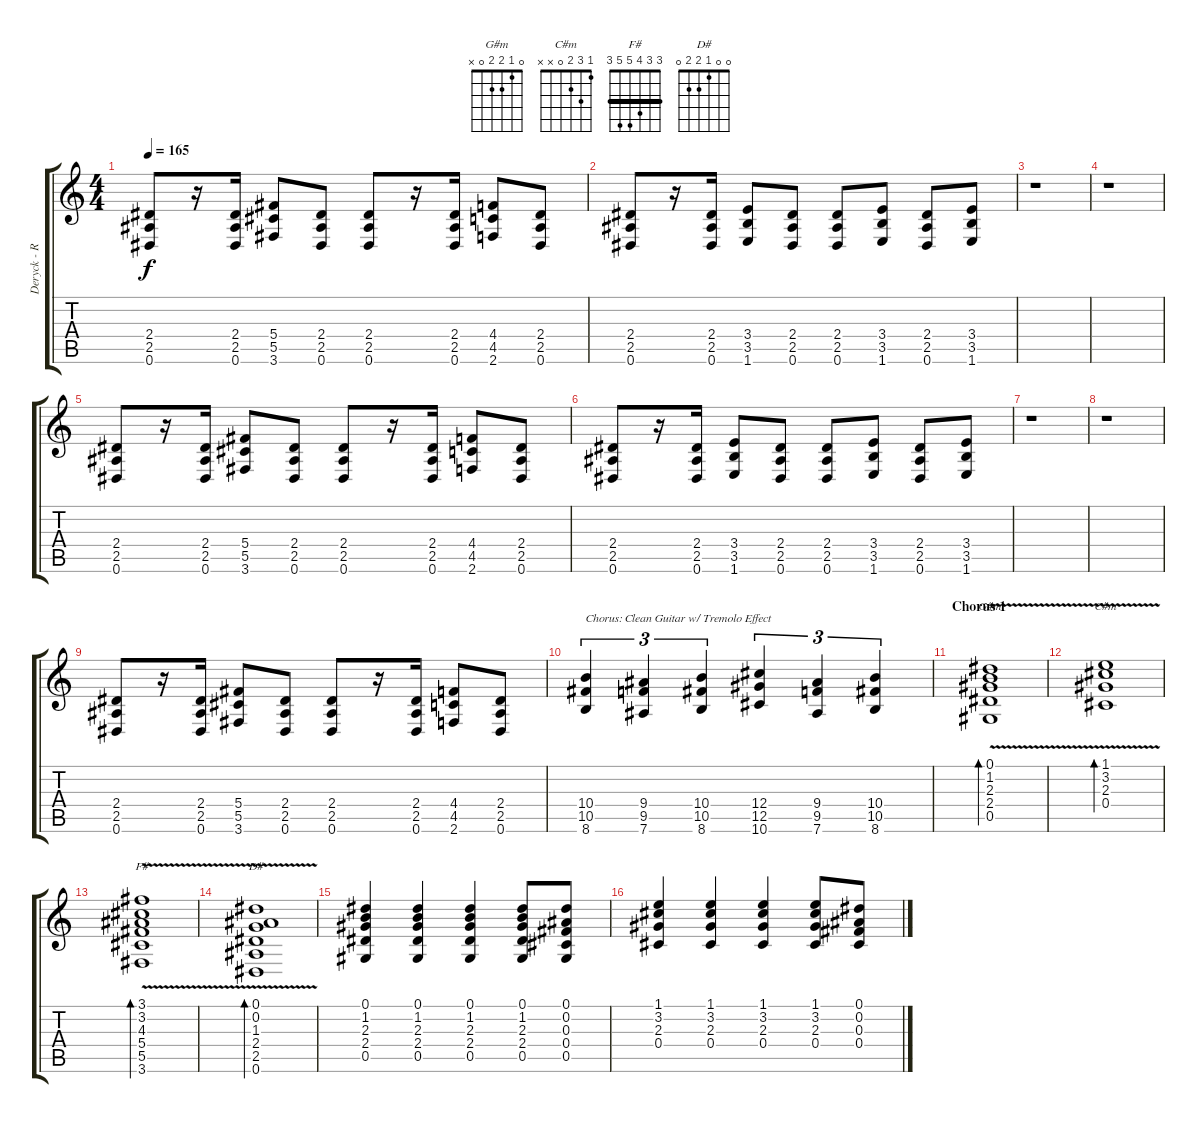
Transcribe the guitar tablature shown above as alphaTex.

\track ("Deryck - Rhythm Guitar" "Deryck - R") {instrument distortionguitar}
\staff {score tabs}
\tuning (Eb4 Bb3 Gb3 Db3 Ab2 Eb2) {hide}
\chord ("G#m" 0 1 2 2 0 x)
\chord ("C#m" 1 3 2 0 x x)
\chord ("F#" 3 3 4 5 5 3) {barre 3}
\chord ("D#" 0 0 1 2 2 0)
\ts (4 4)
\tempo 165
\clef g2
\ks c
(2.4 2.5 0.6).8{dy f} r.16 (2.4 2.5 0.6).16 (5.4 5.5 3.6).8 (2.4 2.5 0.6).8 (2.4 2.5 0.6).8 r.16 (2.4 2.5 0.6).16 (4.4 4.5 2.6).8 (2.4 2.5 0.6).8 |
(2.4 2.5 0.6).8 r.16 (2.4 2.5 0.6).16 (3.4 3.5 1.6).8 (2.4 2.5 0.6).8 (2.4 2.5 0.6).8 (3.4 3.5 1.6).8 (2.4 2.5 0.6).8 (3.4 3.5 1.6).8 |
r.1 |
r.1 |
(2.4 2.5 0.6).8 r.16 (2.4 2.5 0.6).16 (5.4 5.5 3.6).8 (2.4 2.5 0.6).8 (2.4 2.5 0.6).8 r.16 (2.4 2.5 0.6).16 (4.4 4.5 2.6).8 (2.4 2.5 0.6).8 |
(2.4 2.5 0.6).8 r.16 (2.4 2.5 0.6).16 (3.4 3.5 1.6).8 (2.4 2.5 0.6).8 (2.4 2.5 0.6).8 (3.4 3.5 1.6).8 (2.4 2.5 0.6).8 (3.4 3.5 1.6).8 |
r.1 |
r.1 |
(2.4 2.5 0.6).8 r.16 (2.4 2.5 0.6).16 (5.4 5.5 3.6).8 (2.4 2.5 0.6).8 (2.4 2.5 0.6).8 r.16 (2.4 2.5 0.6).16 (4.4 4.5 2.6).8 (2.4 2.5 0.6).8 |
(10.4 10.5 8.6).4{tu (3 2) txt "Chorus: Clean Guitar w/ Tremolo Effect"} (9.4 9.5 7.6).4{tu (3 2)} (10.4 10.5 8.6).4{tu (3 2)} (12.4 12.5 10.6).4{tu (3 2)} (9.4 9.5 7.6).4{tu (3 2)} (10.4 10.5 8.6).4{tu (3 2)} |
\section ("" "Chorus 1")
(0.1 1.2{v} 2.3 2.4 0.5).1{bd 240 ch "G#m" instrument electricguitarmuted} |
(1.1 3.2{v} 2.3 0.4).1{bd 240 ch "C#m"} |
(3.1 3.2{v} 4.3 5.4 5.5 3.6).1{bd 240 ch "F#"} |
(0.1 0.2{v} 1.3 2.4 2.5 0.6).1{bd 240 ch "D#"} |
(0.1 1.2 2.3 2.4 0.5).4 (0.1 1.2 2.3 2.4 0.5).4 (0.1 1.2 2.3 2.4 0.5).4 (0.1 1.2 2.3 2.4 0.5).8 (0.1 0.2 0.3 0.4 0.5).8 |
(1.1 3.2 2.3 0.4).4 (1.1 3.2 2.3 0.4).4 (1.1 3.2 2.3 0.4).4 (1.1 3.2 2.3 0.4).8 (0.1 0.2 0.3 0.4).8
